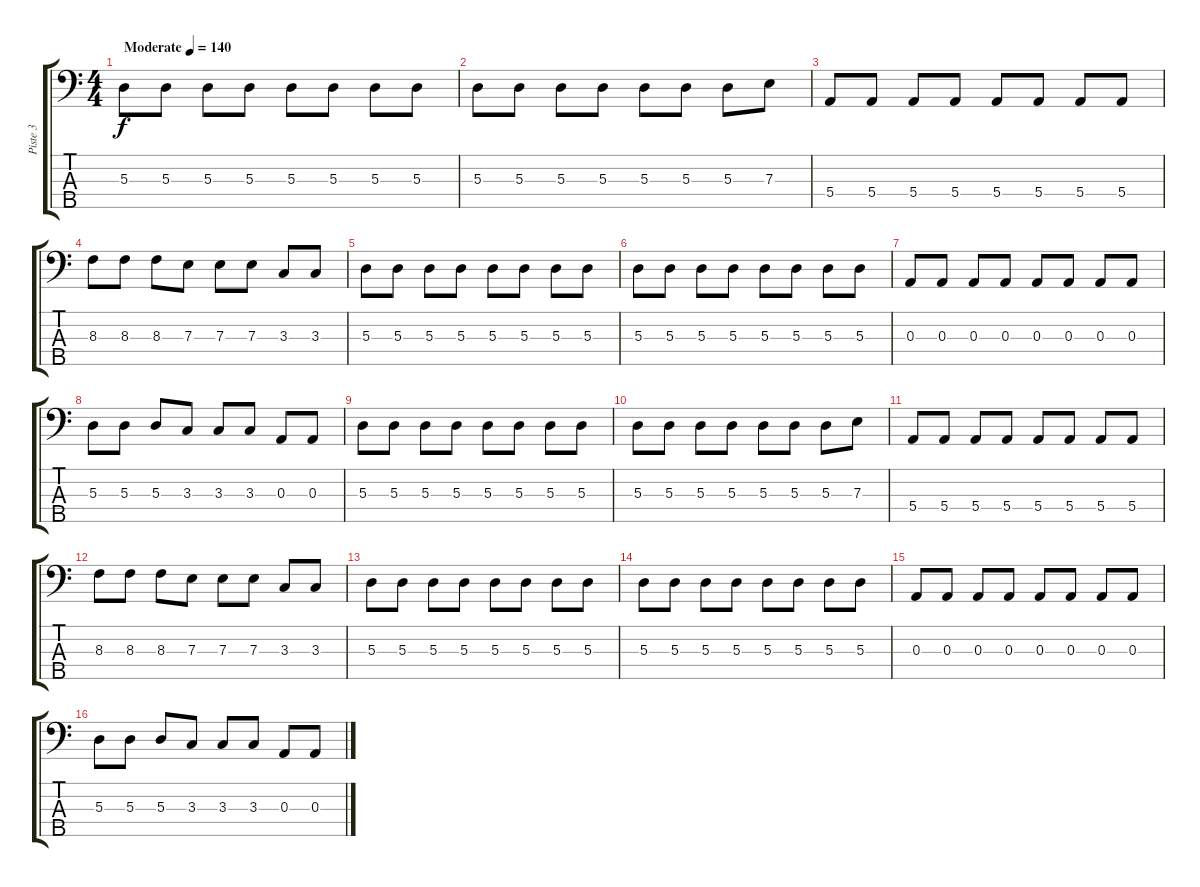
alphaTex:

\track ("Piste 3" "Piste 3") {instrument fretlessbass}
\staff {score tabs}
\tuning (G2 D2 A1 E1 B0) {hide}
\ts (4 4)
\tempo (140 "Moderate")
\clef f4
\ks c
5.3.8{dy f instrument fretlessbass} 5.3.8 5.3.8 5.3.8 5.3.8 5.3.8 5.3.8 5.3.8 |
5.3.8 5.3.8 5.3.8 5.3.8 5.3.8 5.3.8 5.3.8 7.3.8 |
5.4.8 5.4.8 5.4.8 5.4.8 5.4.8 5.4.8 5.4.8 5.4.8 |
8.3.8 8.3.8 8.3.8 7.3.8 7.3.8 7.3.8 3.3.8 3.3.8 |
5.3.8 5.3.8 5.3.8 5.3.8 5.3.8 5.3.8 5.3.8 5.3.8 |
5.3.8 5.3.8 5.3.8 5.3.8 5.3.8 5.3.8 5.3.8 5.3.8 |
0.3.8 0.3.8 0.3.8 0.3.8 0.3.8 0.3.8 0.3.8 0.3.8 |
5.3.8 5.3.8 5.3.8 3.3.8 3.3.8 3.3.8 0.3.8 0.3.8 |
5.3.8 5.3.8 5.3.8 5.3.8 5.3.8 5.3.8 5.3.8 5.3.8 |
5.3.8 5.3.8 5.3.8 5.3.8 5.3.8 5.3.8 5.3.8 7.3.8 |
5.4.8 5.4.8 5.4.8 5.4.8 5.4.8 5.4.8 5.4.8 5.4.8 |
8.3.8 8.3.8 8.3.8 7.3.8 7.3.8 7.3.8 3.3.8 3.3.8 |
5.3.8 5.3.8 5.3.8 5.3.8 5.3.8 5.3.8 5.3.8 5.3.8 |
5.3.8 5.3.8 5.3.8 5.3.8 5.3.8 5.3.8 5.3.8 5.3.8 |
0.3.8 0.3.8 0.3.8 0.3.8 0.3.8 0.3.8 0.3.8 0.3.8 |
5.3.8 5.3.8 5.3.8 3.3.8 3.3.8 3.3.8 0.3.8 0.3.8
